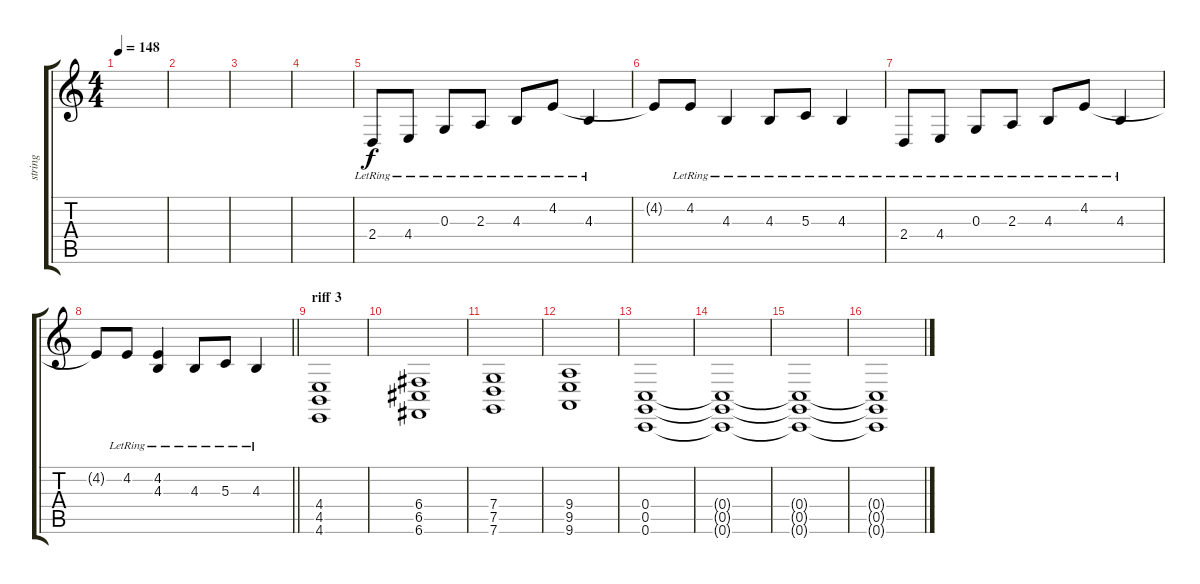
\track ("string" "string") {instrument stringensemble1}
\staff {score tabs}
\tuning (E4 C4 G3 C3 G2 C2) {hide}
\ts (4 4)
\tempo 148
\clef g2
\ks c
|
|
|
|
2.4{lr}.8 4.4{lr}.8 0.3{lr}.8 2.3{lr}.8 4.3{lr}.8 4.2{lr}.8 4.3{lr}.4 |
4.2{t}.8 4.2{lr}.8 4.3{lr}.4 4.3{lr}.8 5.3{lr}.8 4.3{lr}.4 |
2.4{lr}.8 4.4{lr}.8 0.3{lr}.8 2.3{lr}.8 4.3{lr}.8 4.2{lr}.8 4.3{lr}.4 |
\barLineRight lightlight
4.2{t}.8 4.2{lr}.8 (4.2 4.3{lr}).4 4.3{lr}.8 5.3{lr}.8 4.3{lr}.4 |
\section ("" "riff 3")
(4.4 4.5 4.6).1 |
(6.4 6.5 6.6).1 |
(7.4 7.5 7.6).1 |
(9.4 9.5 9.6).1 |
(0.4 0.5 0.6).1 |
(0.4{t} 0.5{t} 0.6{t}).1 |
(0.4{t} 0.5{t} 0.6{t}).1 |
(0.4{t} 0.5{t} 0.6{t}).1
